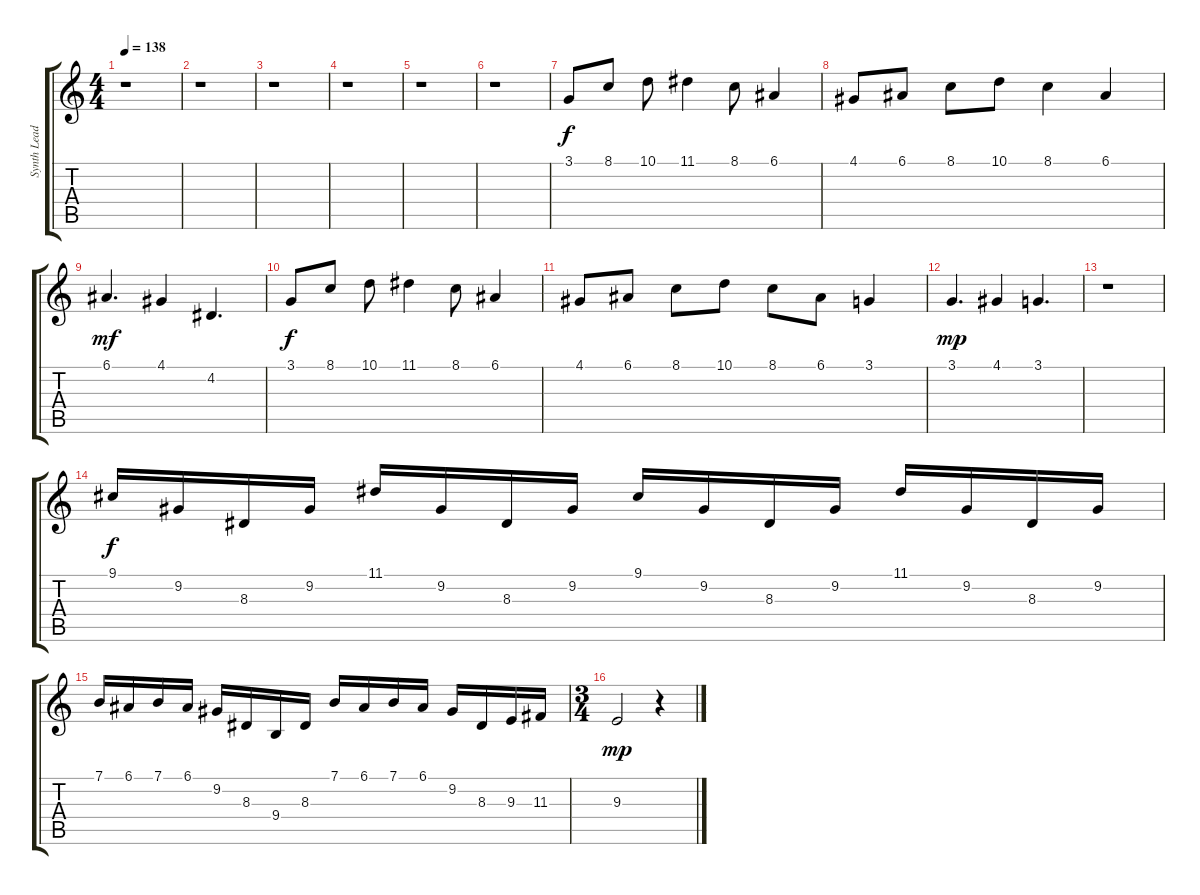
\track ("Synth Lead" "Synth Lead") {instrument lead1square}
\staff {score tabs}
\tuning (E4 B3 G3 D3 A2 E2) {hide}
\ts (4 4)
\tempo 138
\clef g2
\ks c
r.1{dy f} |
r.1 |
r.1 |
r.1 |
r.1 |
r.1 |
3.1.8{volume 13 balance 10 instrument lead1square} 8.1.8 10.1.8 11.1.4 8.1.8 6.1.4 |
4.1.8 6.1.8 8.1.8 10.1.8 8.1.4 6.1.4 |
6.1.4{d dy mf} 4.1.4 4.2.4{d} |
3.1.8{dy f} 8.1.8 10.1.8 11.1.4 8.1.8 6.1.4 |
4.1.8 6.1.8 8.1.8 10.1.8 8.1.8 6.1.8 3.1.4 |
3.1.4{d dy mp} 4.1.4 3.1.4{d} |
r.1 |
9.1.16{dy f volume 13 balance 14} 9.2.16 8.3.16 9.2.16 11.1.16 9.2.16 8.3.16 9.2.16 9.1.16 9.2.16 8.3.16 9.2.16 11.1.16 9.2.16 8.3.16 9.2.16 |
7.1.16 6.1.16 7.1.16 6.1.16 9.2.16 8.3.16 9.4.16 8.3.16 7.1.16 6.1.16 7.1.16 6.1.16 9.2.16 8.3.16 9.3.16 11.3.16 |
\ts (3 4)
9.3.2{dy mp} r.4
